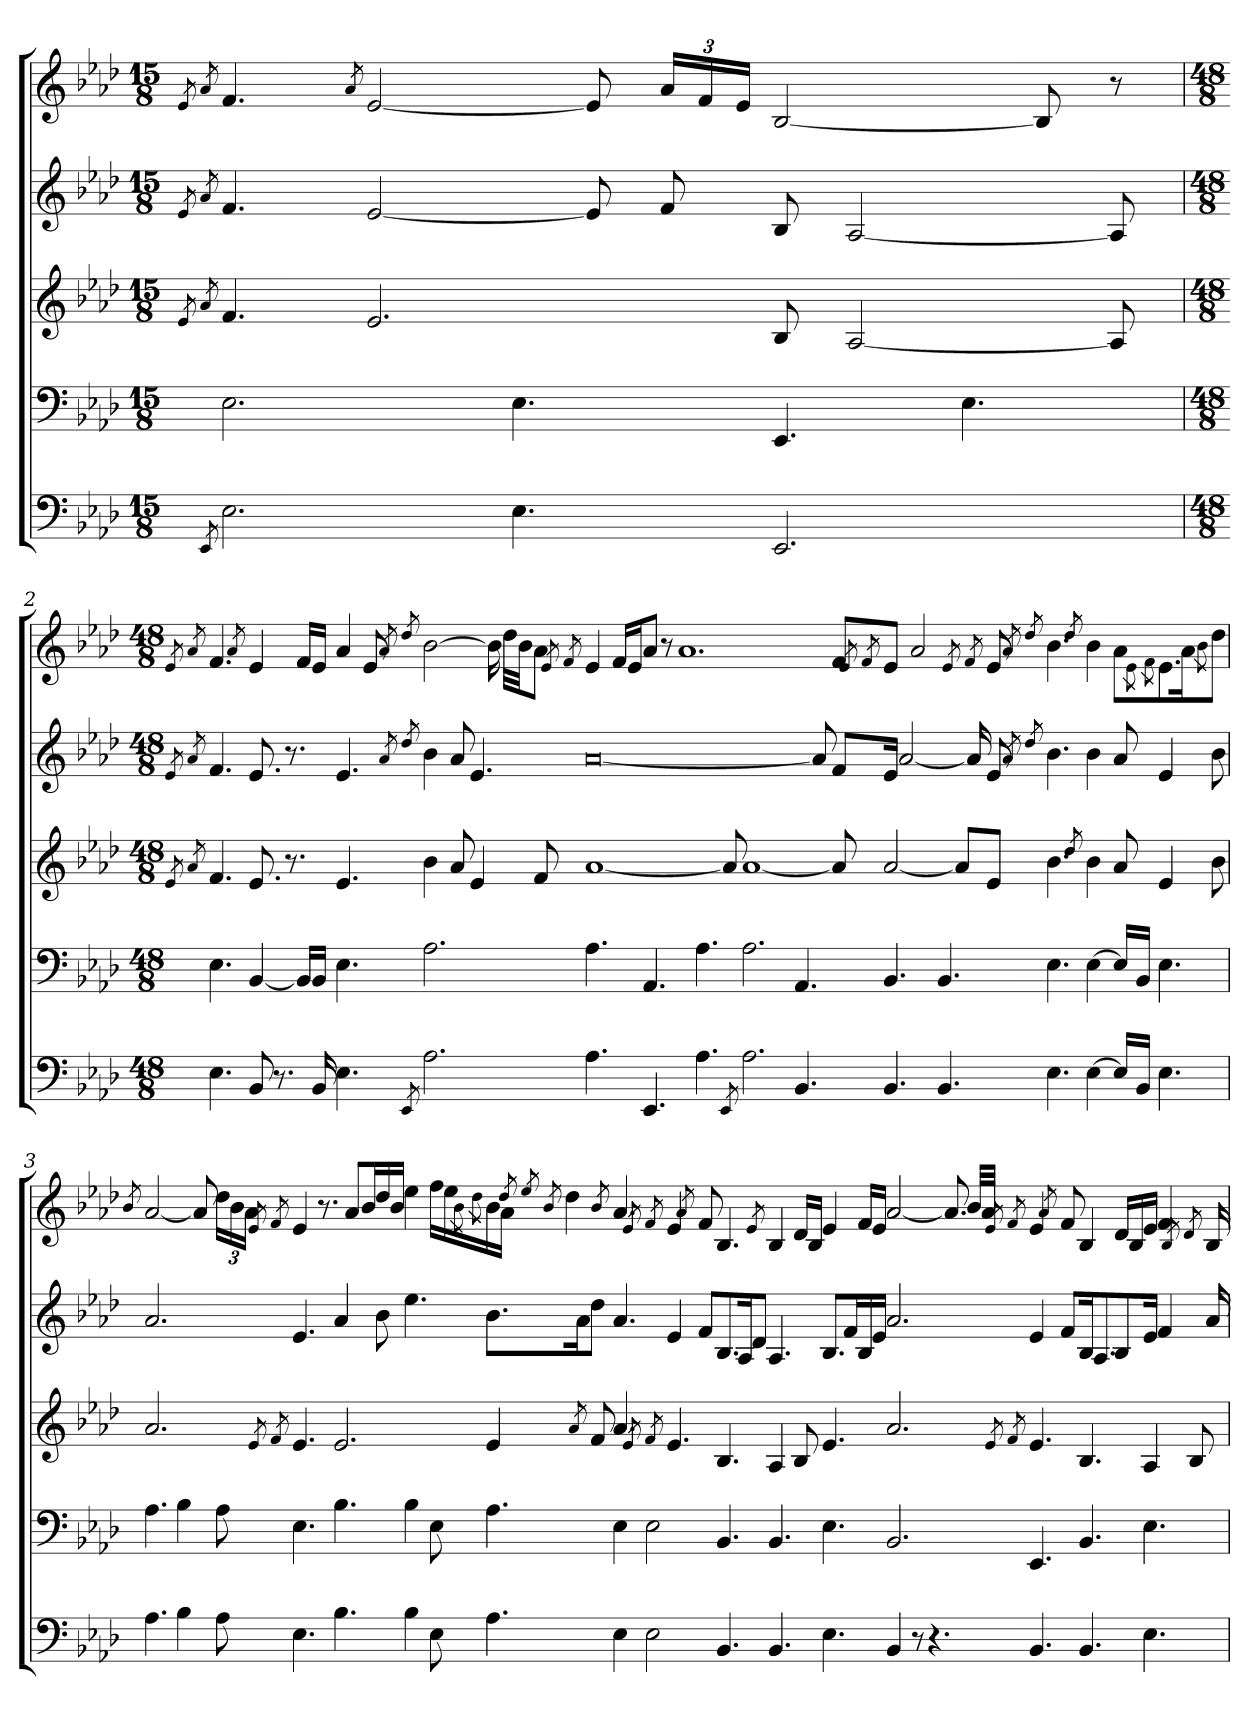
**kern	**kern	**kern	**kern	**kern
*part5	*part4	*part3	*part2	*part1
*staff5	*staff4	*staff3	*staff2	*staff1
*clefF4	*clefF4	*clefG2	*clefG2	*clefG2
*k[b-e-a-d-]	*k[b-e-a-d-]	*k[b-e-a-d-]	*k[b-e-a-d-]	*k[b-e-a-d-]
*M15/8	*M15/8	*M15/8	*M15/8	*M15/8
=1	=1	=1	=1	=1
.	.	8qe-	8qe-	8qe-
8qEE-	.	8qa-	8qa-	8qa-
2.E-	2.E-	4.f	4.f	4.f
.	.	.	.	8qa-
.	.	2.e-	[2e-	[2e-
4.E-	4.E-	.	.	.
.	.	.	8e-]	8e-]
.	.	.	8f	24a-/LL
.	.	.	.	24f/
.	.	.	.	24e-/JJ
2.EE-	4.EE-	8B-	8B-	[2B-
.	.	[2A-	[2A-	.
.	4.E-	.	.	.
.	.	.	.	8B-]
.	.	8A-]	8A-]	8r
=2	=2	=2	=2	=2
*M48/8	*M48/8	*M48/8	*M48/8	*M48/8
.	.	8qe-	8qe-	8qe-
.	.	8qa-	8qa-	8qa-
4.E-	4.E-	4.f	4.f	4.f
.	.	.	.	8qa-
8BB-	[4BB-	8.e-	8.e-	4e-
8.r	.	.	.	.
.	.	8.r	8.r	.
.	16BB-/LL]	.	.	16f/LL
16BB-	16BB-/JJ	.	.	16e-/JJ
4.E-	4.E-	4.e-	4.e-	4a-
.	.	.	.	8e-
.	.	.	8qa-	8qa-
8qEE-	.	.	8qdd-	8qdd-
2.A-	2.A-	4b-	4b-	[2b-
.	.	8a-	8a-	.
.	.	4e-	4.e-	.
.	.	.	.	16b-]
.	.	.	.	32dd-\LLL
.	.	.	.	32b-\JJ
.	.	8f	.	8a-\J
.	.	.	.	8qe-
.	.	.	.	8qf
4.A-	4.A-	[1a-	[0a-	4e-
.	.	.	.	16f/LL
.	.	.	.	16e-/J
4.EE-	4.AA-	.	.	8a-/J
.	.	.	.	8r
.	.	.	.	1.a-
4.A-	4.A-	.	.	.
.	.	8a-]	.	.
8qEE-	.	.	.	.
2.A-	2.A-	[1a-	.	.
4.BB-	4.AA-	.	.	.
.	.	.	8a-]	.
.	.	8a-]	8f/L	8f/L
.	.	.	.	8qe-/
.	.	.	.	8qf/
4.BB-	4.BB-	[2a-	16e-/Jk	8e-/J
.	.	.	[2a-	.
.	.	.	.	2a-
4.BB-	4.BB-	.	.	.
.	.	8a-/L]	.	.
.	.	.	16a-]	.
.	.	.	.	8qe-
.	.	.	.	8qf
.	.	8e-/J	8e-	8e-
.	.	.	8qa-	8qa-
.	.	.	8qdd-	8qdd-
4.E-	4.E-	4.b-	4.b-	4.b-
.	.	8qdd-	.	8qdd-
[4E-	[4E-	4b-	4b-	4b-
16E-/LL]	16E-/LL]	8a-	8a-	8a-\L
16BB-/JJ	16BB-/JJ	.	.	.
.	.	.	.	8qe-\
.	.	.	.	8qf\
4.E-	4.E-	4e-	4e-	8.e-\
.	.	.	.	16a-\K
.	.	.	.	8qb-\
.	.	8b-	8b-	8dd-\J
=3	=3	=3	=3	=3
.	.	.	.	8qb-
4.A-	4.A-	2.a-	2.a-	[2a-
4B-	4B-	.	.	.
.	.	.	.	8a-]
8A-	8A-	.	.	24dd-\LL
.	.	.	.	24b-\
.	.	.	.	24a-\JJ
.	.	8qe-	.	8qe-
.	.	8qf	.	8qf
4.E-	4.E-	4.e-	4.e-	4e-
.	.	.	.	8.r
4.B-	4.B-	2.e-	4a-	.
.	.	.	.	8a-/L
.	.	.	.	16b-/L
.	.	.	8b-	16dd-/
.	.	.	.	16b-/JJ
4B-	4B-	.	4.ee-	4ee-
8E-	8E-	.	.	16ff\LL
.	.	.	.	16ee-\
.	.	.	.	8qb-\
.	.	.	.	8qdd-\
4.A-	4.A-	4e-	8.b-\L	16b-\
.	.	.	.	16a-\JJ
.	.	.	.	8qdd-
.	.	.	.	8qee-
.	.	.	.	8qb-
.	.	.	.	4dd-
.	.	.	16a-\K	.
.	.	8qa-	.	.
.	.	8f	8dd-\J	.
.	.	.	.	8qb-
4E-	4E-	4.a-	4.a-	4.a-
2E-	2E-	.	.	.
.	.	8qe-	.	8qe-
.	.	8qf	.	8qf
.	.	4.e-	4e-	4e-
.	.	.	.	8qa-
.	.	.	8f/L	8f
4.BB-	4.BB-	4.B-	8.B-/	4.B-
.	.	.	16A-/K	.
.	.	.	8d-/J	.
.	.	.	.	8qe-
4.BB-	4.BB-	4A-	4.A-	4B-
.	.	8B-	.	16d-/LL
.	.	.	.	16B-/JJ
4.E-	4.E-	4.e-	8.B-/L	4e-
.	.	.	16f/L	.
.	.	.	16B-/	16f/LL
.	.	.	16e-/JJ	16e-/JJ
4BB-	2.BB-	2.a-	2.a-	[2a-
8r	.	.	.	.
4.r	.	.	.	.
.	.	.	.	8.a-]
.	.	.	.	32b-/LLL
.	.	.	.	32a-/JJJ
.	.	8qe-	.	8qe-
.	.	8qf	.	8qf
4.BB-	4.EE-	4.e-	4e-	4e-
.	.	.	.	8qa-
.	.	.	8f/L	8f
4.BB-	4.BB-	4.B-	16B-/K	4B-
.	.	.	8.A-/	.
.	.	.	8B-/	16d-/LL
.	.	.	.	16B-/
4.E-	4.E-	4A-	16e-/Jk	16e-/JJ
.	.	.	4f	4f
.	.	8B-	.	.
.	.	.	.	8qB-
.	.	.	.	8qd-
.	.	.	16a-	16B-
=	=	=	=	=
*-	*-	*-	*-	*-
